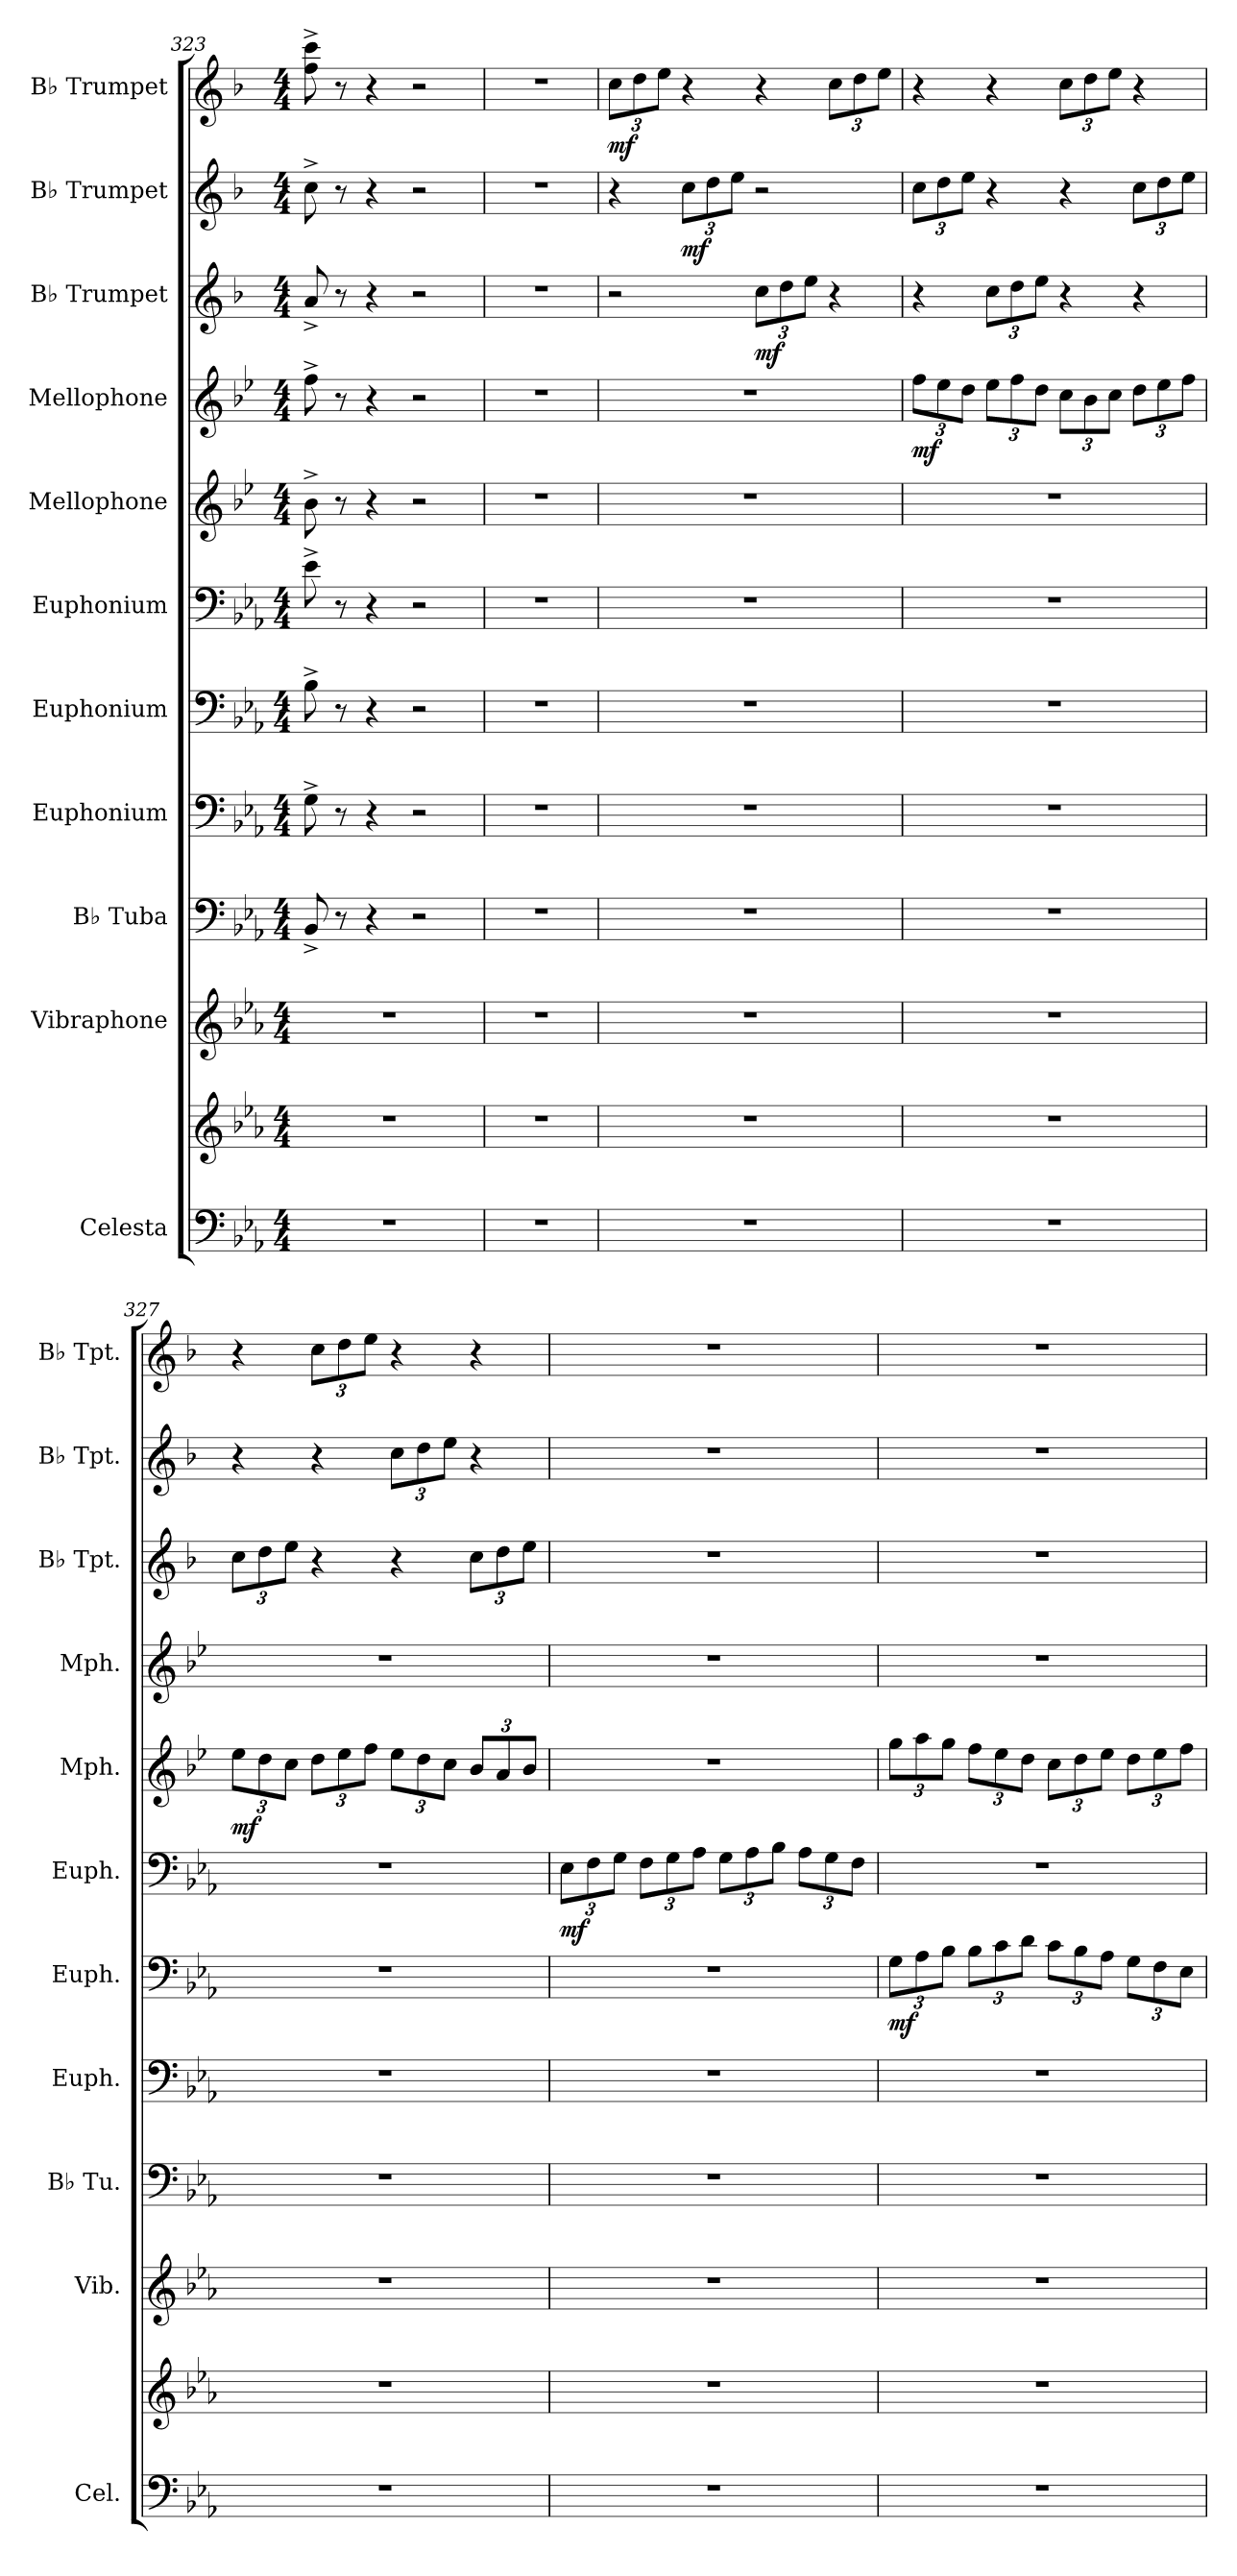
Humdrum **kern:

**kern	**kern	**kern	**kern	**kern	**kern	**dynam	**kern	**dynam	**kern	**dynam	**kern	**dynam	**kern	**dynam	**kern	**dynam	**kern	**dynam
*part11	*part11	*part10	*part9	*part8	*part7	*part7	*part6	*part6	*part5	*part5	*part4	*part4	*part3	*part3	*part2	*part2	*part1	*part1
*staff12	*staff11	*staff10	*staff9	*staff8	*staff7	*staff7	*staff6	*staff6	*staff5	*staff5	*staff4	*staff4	*staff3	*staff3	*staff2	*staff2	*staff1	*staff1
*I"Celesta	*	*I"Vibraphone	*I"B♭ Tuba	*I"Euphonium	*I"Euphonium	*	*I"Euphonium	*	*I"Mellophone	*	*I"Mellophone	*	*I"B♭ Trumpet	*	*I"B♭ Trumpet	*	*I"B♭ Trumpet	*
*I'Cel.	*	*I'Vib.	*I'B♭ Tu.	*I'Euph.	*I'Euph.	*	*I'Euph.	*	*I'Mph.	*	*I'Mph.	*	*I'B♭ Tpt.	*	*I'B♭ Tpt.	*	*I'B♭ Tpt.	*
*clefF4	*clefG2	*clefG2	*clefF4	*clefF4	*clefF4	*	*clefF4	*	*clefG2	*	*clefG2	*	*clefG2	*	*clefG2	*	*clefG2	*
*ITrd-7c-12	*ITrd-7c-12	*	*	*	*	*	*	*	*ITrd4c7	*	*ITrd4c7	*	*ITrd1c2	*	*ITrd1c2	*	*ITrd1c2	*
*k[b-e-a-]	*k[b-e-a-]	*k[b-e-a-]	*k[b-e-a-]	*k[b-e-a-]	*k[b-e-a-]	*	*k[b-e-a-]	*	*k[b-e-a-]	*	*k[b-e-a-]	*	*k[b-e-a-]	*	*k[b-e-a-]	*	*k[b-e-a-]	*
*M4/4	*M4/4	*M4/4	*M4/4	*M4/4	*M4/4	*	*M4/4	*	*M4/4	*	*M4/4	*	*M4/4	*	*M4/4	*	*M4/4	*
=323	=323	=323	=323	=323	=323	=323	=323	=323	=323	=323	=323	=323	=323	=323	=323	=323	=323	=323
1r	1r	1r	8BB-^/	8G^\	8B-^\	.	8e-^\	.	8e-^\	.	8b-^\	.	8g^/	.	8b-^\	.	8ee-\^ 8bb-\^	.
.	.	.	8r	8r	8r	.	8r	.	8r	.	8r	.	8r	.	8r	.	8r	.
.	.	.	4r	4r	4r	.	4r	.	4r	.	4r	.	4r	.	4r	.	4r	.
.	.	.	2r	2r	2r	.	2r	.	2r	.	2r	.	2r	.	2r	.	2r	.
=324	=324	=324	=324	=324	=324	=324	=324	=324	=324	=324	=324	=324	=324	=324	=324	=324	=324	=324
1r	1r	1r	1r	1r	1r	.	1r	.	1r	.	1r	.	1r	.	1r	.	1r	.
=325	=325	=325	=325	=325	=325	=325	=325	=325	=325	=325	=325	=325	=325	=325	=325	=325	=325	=325
*	*	*	*	*	*	*	*	*	*	*	*	*	*	*	*	*	*Xbrackettup	*
!	!	!	!	!	!	!	!	!	!	!	!	!	!	!	!	!	!	!LO:DY:b
1r	1r	1r	1r	1r	1r	.	1r	.	1r	.	1r	.	2r	.	4r	.	12b-\L	mf
.	.	.	.	.	.	.	.	.	.	.	.	.	.	.	.	.	12cc\	.
.	.	.	.	.	.	.	.	.	.	.	.	.	.	.	.	.	12dd\J	.
*	*	*	*	*	*	*	*	*	*	*	*	*	*	*	*Xbrackettup	*	*	*
!	!	!	!	!	!	!	!	!	!	!	!	!	!	!	!	!LO:DY:b	!	!
.	.	.	.	.	.	.	.	.	.	.	.	.	.	.	12b-\L	mf	4r	.
.	.	.	.	.	.	.	.	.	.	.	.	.	.	.	12cc\	.	.	.
.	.	.	.	.	.	.	.	.	.	.	.	.	.	.	12dd\J	.	.	.
*	*	*	*	*	*	*	*	*	*	*	*	*	*Xbrackettup	*	*	*	*	*
!	!	!	!	!	!	!	!	!	!	!	!	!	!	!LO:DY:b	!	!	!	!
.	.	.	.	.	.	.	.	.	.	.	.	.	12b-\L	mf	2r	.	4r	.
.	.	.	.	.	.	.	.	.	.	.	.	.	12cc\	.	.	.	.	.
.	.	.	.	.	.	.	.	.	.	.	.	.	12dd\J	.	.	.	.	.
.	.	.	.	.	.	.	.	.	.	.	.	.	4r	.	.	.	12b-\L	.
.	.	.	.	.	.	.	.	.	.	.	.	.	.	.	.	.	12cc\	.
.	.	.	.	.	.	.	.	.	.	.	.	.	.	.	.	.	12dd\J	.
!!LO:PB:g=z
=326	=326	=326	=326	=326	=326	=326	=326	=326	=326	=326	=326	=326	=326	=326	=326	=326	=326	=326
*	*	*	*	*	*	*	*	*	*	*	*Xbrackettup	*	*	*	*	*	*	*
!	!	!	!	!	!	!	!	!	!	!	!	!LO:DY:b	!	!	!	!	!	!
1r	1r	1r	1r	1r	1r	.	1r	.	1r	.	12b-\L	mf	4r	.	12b-\L	.	4r	.
.	.	.	.	.	.	.	.	.	.	.	12a-\	.	.	.	12cc\	.	.	.
.	.	.	.	.	.	.	.	.	.	.	12g\J	.	.	.	12dd\J	.	.	.
.	.	.	.	.	.	.	.	.	.	.	12a-\L	.	12b-\L	.	4r	.	4r	.
.	.	.	.	.	.	.	.	.	.	.	12b-\	.	12cc\	.	.	.	.	.
.	.	.	.	.	.	.	.	.	.	.	12g\J	.	12dd\J	.	.	.	.	.
.	.	.	.	.	.	.	.	.	.	.	12f\L	.	4r	.	4r	.	12b-\L	.
.	.	.	.	.	.	.	.	.	.	.	12e-\	.	.	.	.	.	12cc\	.
.	.	.	.	.	.	.	.	.	.	.	12f\J	.	.	.	.	.	12dd\J	.
.	.	.	.	.	.	.	.	.	.	.	12g\L	.	4r	.	12b-\L	.	4r	.
.	.	.	.	.	.	.	.	.	.	.	12a-\	.	.	.	12cc\	.	.	.
.	.	.	.	.	.	.	.	.	.	.	12b-\J	.	.	.	12dd\J	.	.	.
=327	=327	=327	=327	=327	=327	=327	=327	=327	=327	=327	=327	=327	=327	=327	=327	=327	=327	=327
*	*	*	*	*	*	*	*	*	*Xbrackettup	*	*	*	*	*	*	*	*	*
!	!	!	!	!	!	!	!	!	!	!LO:DY:b	!	!	!	!	!	!	!	!
1r	1r	1r	1r	1r	1r	.	1r	.	12a-\L	mf	1r	.	12b-\L	.	4r	.	4r	.
.	.	.	.	.	.	.	.	.	12g\	.	.	.	12cc\	.	.	.	.	.
.	.	.	.	.	.	.	.	.	12f\J	.	.	.	12dd\J	.	.	.	.	.
.	.	.	.	.	.	.	.	.	12g\L	.	.	.	4r	.	4r	.	12b-\L	.
.	.	.	.	.	.	.	.	.	12a-\	.	.	.	.	.	.	.	12cc\	.
.	.	.	.	.	.	.	.	.	12b-\J	.	.	.	.	.	.	.	12dd\J	.
.	.	.	.	.	.	.	.	.	12a-\L	.	.	.	4r	.	12b-\L	.	4r	.
.	.	.	.	.	.	.	.	.	12g\	.	.	.	.	.	12cc\	.	.	.
.	.	.	.	.	.	.	.	.	12f\J	.	.	.	.	.	12dd\J	.	.	.
.	.	.	.	.	.	.	.	.	12e-/L	.	.	.	12b-\L	.	4r	.	4r	.
.	.	.	.	.	.	.	.	.	12d/	.	.	.	12cc\	.	.	.	.	.
.	.	.	.	.	.	.	.	.	12e-/J	.	.	.	12dd\J	.	.	.	.	.
=328	=328	=328	=328	=328	=328	=328	=328	=328	=328	=328	=328	=328	=328	=328	=328	=328	=328	=328
*	*	*	*	*	*	*	*Xbrackettup	*	*	*	*	*	*	*	*	*	*	*
!	!	!	!	!	!	!	!	!LO:DY:b	!	!	!	!	!	!	!	!	!	!
1r	1r	1r	1r	1r	1r	.	12E-\L	mf	1r	.	1r	.	1r	.	1r	.	1r	.
.	.	.	.	.	.	.	12F\	.	.	.	.	.	.	.	.	.	.	.
.	.	.	.	.	.	.	12G\J	.	.	.	.	.	.	.	.	.	.	.
.	.	.	.	.	.	.	12F\L	.	.	.	.	.	.	.	.	.	.	.
.	.	.	.	.	.	.	12G\	.	.	.	.	.	.	.	.	.	.	.
.	.	.	.	.	.	.	12A-\J	.	.	.	.	.	.	.	.	.	.	.
.	.	.	.	.	.	.	12G\L	.	.	.	.	.	.	.	.	.	.	.
.	.	.	.	.	.	.	12A-\	.	.	.	.	.	.	.	.	.	.	.
.	.	.	.	.	.	.	12B-\J	.	.	.	.	.	.	.	.	.	.	.
.	.	.	.	.	.	.	12A-\L	.	.	.	.	.	.	.	.	.	.	.
.	.	.	.	.	.	.	12G\	.	.	.	.	.	.	.	.	.	.	.
.	.	.	.	.	.	.	12F\J	.	.	.	.	.	.	.	.	.	.	.
!!LO:PB:g=z
=329	=329	=329	=329	=329	=329	=329	=329	=329	=329	=329	=329	=329	=329	=329	=329	=329	=329	=329
*	*	*	*	*	*Xbrackettup	*	*	*	*	*	*	*	*	*	*	*	*	*
!	!	!	!	!	!	!LO:DY:b	!	!	!	!	!	!	!	!	!	!	!	!
1r	1r	1r	1r	1r	12G\L	mf	1r	.	12cc\L	.	1r	.	1r	.	1r	.	1r	.
.	.	.	.	.	12A-\	.	.	.	12dd\	.	.	.	.	.	.	.	.	.
.	.	.	.	.	12B-\J	.	.	.	12cc\J	.	.	.	.	.	.	.	.	.
.	.	.	.	.	12B-\L	.	.	.	12b-\L	.	.	.	.	.	.	.	.	.
.	.	.	.	.	12c\	.	.	.	12a-\	.	.	.	.	.	.	.	.	.
.	.	.	.	.	12d\J	.	.	.	12g\J	.	.	.	.	.	.	.	.	.
.	.	.	.	.	12c\L	.	.	.	12f\L	.	.	.	.	.	.	.	.	.
.	.	.	.	.	12B-\	.	.	.	12g\	.	.	.	.	.	.	.	.	.
.	.	.	.	.	12A-\J	.	.	.	12a-\J	.	.	.	.	.	.	.	.	.
.	.	.	.	.	12G\L	.	.	.	12g\L	.	.	.	.	.	.	.	.	.
.	.	.	.	.	12F\	.	.	.	12a-\	.	.	.	.	.	.	.	.	.
.	.	.	.	.	12E-\J	.	.	.	12b-\J	.	.	.	.	.	.	.	.	.
=	=	=	=	=	=	=	=	=	=	=	=	=	=	=	=	=	=	=
*-	*-	*-	*-	*-	*-	*-	*-	*-	*-	*-	*-	*-	*-	*-	*-	*-	*-	*-
